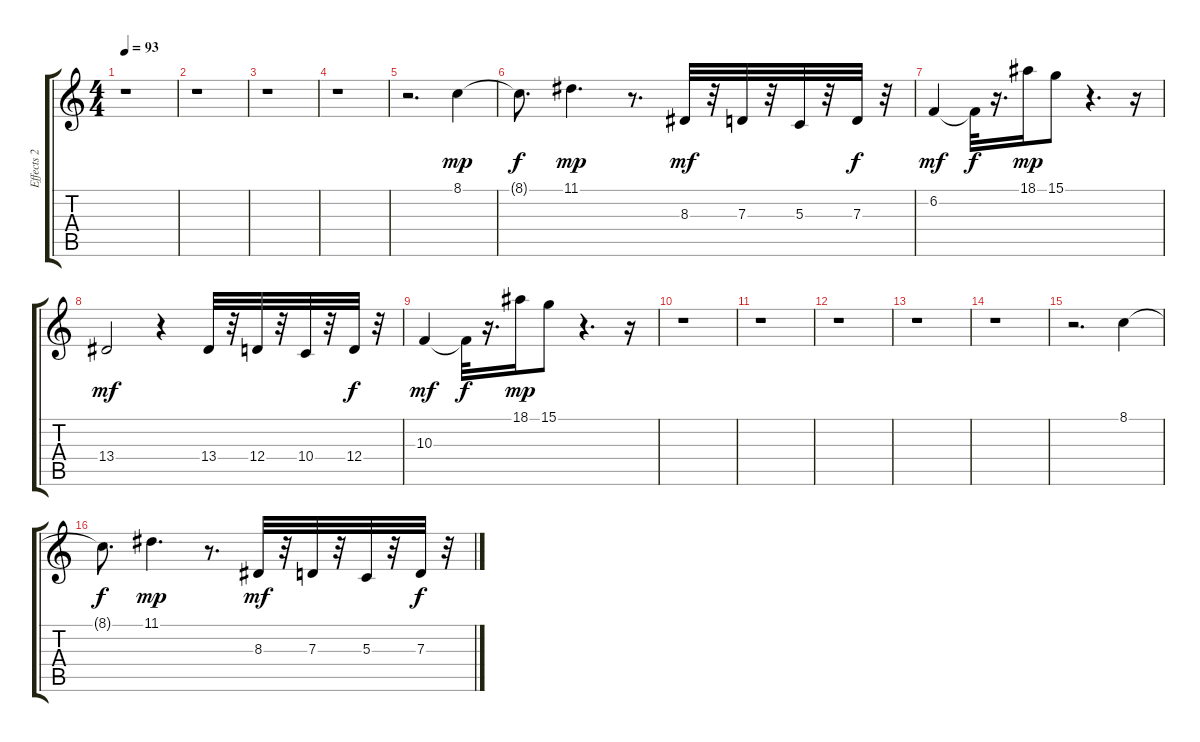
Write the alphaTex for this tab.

\track ("Effects 2" "Effects 2") {instrument pad1newage}
\staff {score tabs}
\tuning (E4 B3 G3 D3 A2 E2) {hide}
\ts (4 4)
\tempo 93
\clef g2
\ks c
r.1{dy p} |
r.1 |
r.1 |
r.1 |
r.2{d} 8.1.4{dy mp} |
8.1{t}.8{d dy f} 11.1.4{d dy mp} r.8{d} 8.3.32{dy mf} r.32 7.3.32 r.32 5.3.32 r.32 7.3.32{dy f} r.32 |
6.2.4{dy mf} 6.2{t}.32{dy f} r.16{d} 18.1.16{dy mp} 15.1.8 r.4{d} r.16 |
13.4.2{dy mf} r.4 13.4.32 r.32 12.4.32 r.32 10.4.32 r.32 12.4.32{dy f} r.32 |
10.3.4{dy mf} 10.3{t}.32{dy f} r.16{d} 18.1.16{dy mp} 15.1.8 r.4{d} r.16 |
r.1 |
r.1 |
r.1 |
r.1 |
r.1 |
r.2{d} 8.1.4 |
8.1{t}.8{d dy f} 11.1.4{d dy mp} r.8{d} 8.3.32{dy mf} r.32 7.3.32 r.32 5.3.32 r.32 7.3.32{dy f} r.32
